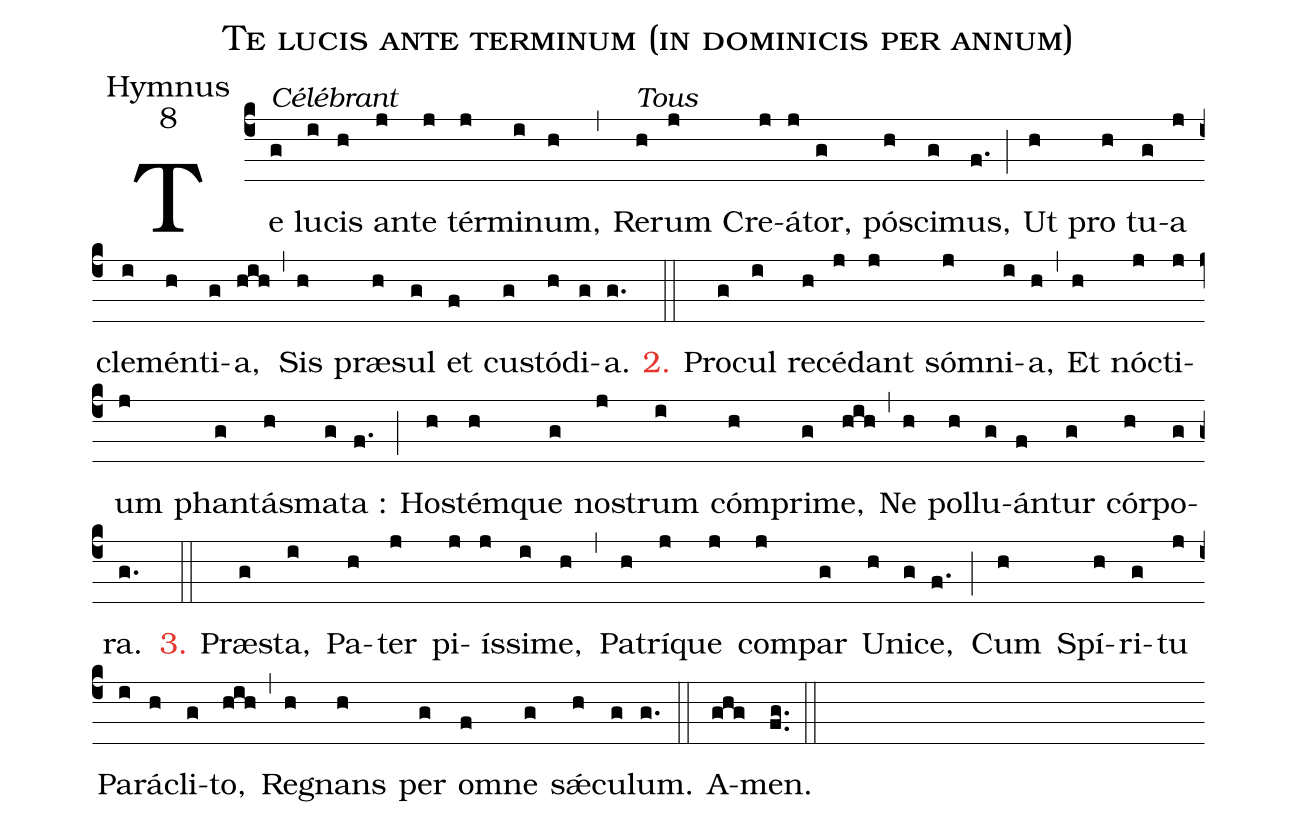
name:Te lucis ante terminum (in dominicis per annum);
office-part:Hymnus;
mode:8;
%%
(c4) <alt>Célébrant</alt>Te(g) lu(i)cis(h) an(j)te(j) tér(j)mi(i)num,(h) (,)
<alt>Tous</alt>Re(h)rum(j) Cre(j)á(j)tor,(g) pó(h)sci(g)mus,(f.) (;)
Ut(h) pro(h) tu(g)a(j) cle(i)mén(h)ti(g)a,(hih) (,)
Sis(h) præ(h)sul(g) et(f) cu(g)stó(h)di(g)a.(g.) (::)
<c>2.</c> Pro(g)cul(i) re(h)cé(j)dant(j) só(j)mni(i)a,(h) (,)
Et(h) nó(j)cti(j)um(j) phan(g)tás(h)ma(g)ta :(f.) (;)
Ho(h)stém(h)que(g) no(j)strum(i) cóm(h)pri(g)me,(hih) (,)
Ne(h) pol(h)lu(g)án(f)tur(g) cór(h)po(g)ra.(g.) (::)
<c>3.</c> Præ(g)sta,(i) Pa(h)ter(j) pi(j)ís(j)si(i)me,(h) (,)
Pa(h)trí(j)que(j) com(j)par(g) U(h)ni(g)ce,(f.) (;)
Cum(h) Spí(h)ri(g)tu(j) Pa(i)rá(h)cli(g)to,(hih) (,)
Re(h)gnans(h) per(g) o(f)mne(g) sǽ(h)cu(g)lum.(g.) (::)
A(ghg)men.(fg..) (::)
